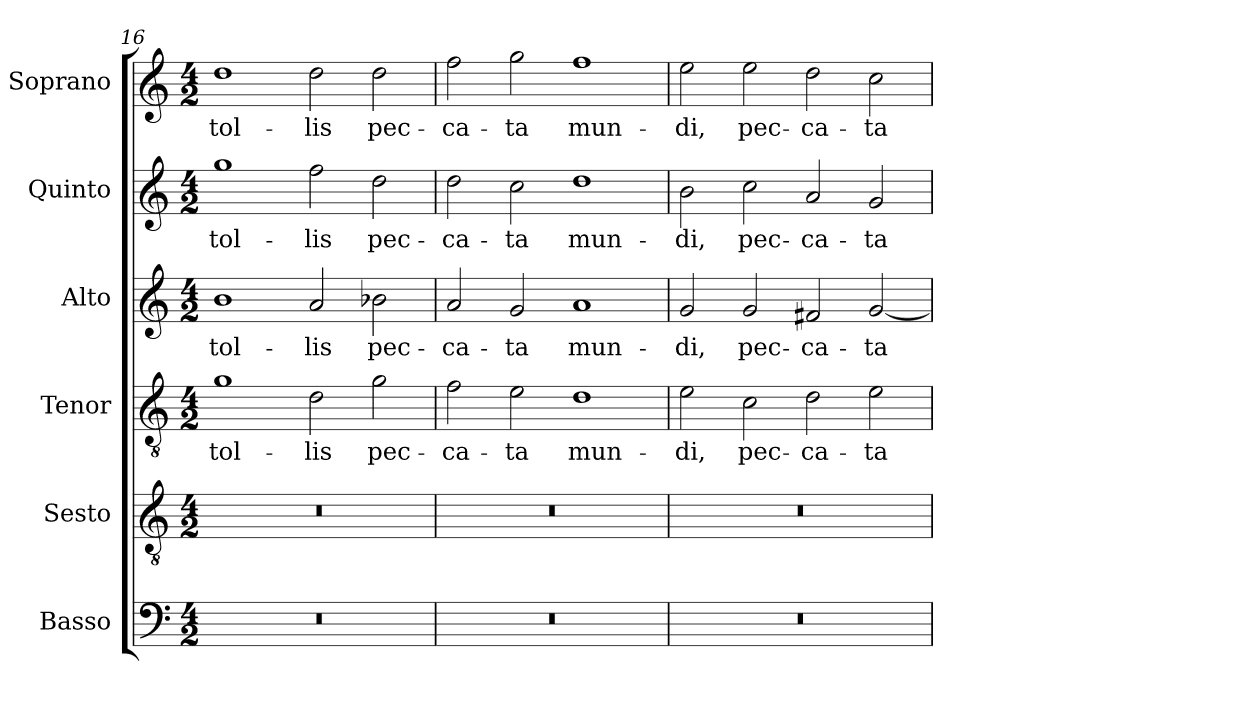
**kern	**kern	**kern	**text	**kern	**text	**kern	**text	**kern	**text
*part6	*part5	*part4	*part4	*part3	*part3	*part2	*part2	*part1	*part1
*staff6	*staff5	*staff4	*staff4	*staff3	*staff3	*staff2	*staff2	*staff1	*staff1
*I"Basso	*I"Sesto	*I"Tenor	*	*I"Alto	*	*I"Quinto	*	*I"Soprano	*
*	*I'T.	*I'T.	*	*I'A.	*	*	*	*I'Sop.	*
!!LO:LB:g=z
*clefF4	*clefGv2	*clefGv2	*	*clefG2	*	*clefG2	*	*clefG2	*
*	*ITrd7c12	*ITrd7c12	*	*	*	*	*	*	*
*k[]	*k[]	*k[]	*	*k[]	*	*k[]	*	*k[]	*
*C:	*C:	*C:	*	*C:	*	*C:	*	*C:	*
*M4/2	*M4/2	*M4/2	*	*M4/2	*	*M4/2	*	*M4/2	*
=16	=16	=16	=16	=16	=16	=16	=16	=16	=16
!LO:N:vis=1	!LO:N:vis=1	!	!	!	!	!	!	!	!
!	!	!	!LO:LY:b:color=#000000	!	!	!	!	!	!
!	!	!	!	!	!LO:LY:b:color=#000000	!	!	!	!
!	!	!	!	!	!	!	!LO:LY:b:color=#000000	!	!
!	!	!	!	!	!	!	!	!	!LO:LY:b:color=#000000
0r	0r	1Gi	tol-	1bi	tol-	1ggi	tol-	1ddi	tol-
!	!	!	!LO:LY:b:color=#000000	!	!	!	!	!	!
!	!	!	!	!	!LO:LY:b:color=#000000	!	!	!	!
!	!	!	!	!	!	!	!LO:LY:b:color=#000000	!	!
!	!	!	!	!	!	!	!	!	!LO:LY:b:color=#000000
.	.	2Di\	-lis	2ai/	-lis	2ffi\	-lis	2ddi\	-lis
!	!	!	!LO:LY:b:color=#000000	!	!	!	!	!	!
!	!	!	!	!	!LO:LY:b:color=#000000	!	!	!	!
!	!	!	!	!	!	!	!LO:LY:b:color=#000000	!	!
!	!	!	!	!	!	!	!	!	!LO:LY:b:color=#000000
.	.	2Gi\	pec-	2b-Xi\	pec-	2ddi\	pec-	2ddi\	pec-
=17	=17	=17	=17	=17	=17	=17	=17	=17	=17
!LO:N:vis=1	!LO:N:vis=1	!	!	!	!	!	!	!	!
!	!	!	!LO:LY:b:color=#000000	!	!	!	!	!	!
!	!	!	!	!	!LO:LY:b:color=#000000	!	!	!	!
!	!	!	!	!	!	!	!LO:LY:b:color=#000000	!	!
!	!	!	!	!	!	!	!	!	!LO:LY:b:color=#000000
0r	0r	2Fi\	-ca-	2ai/	-ca-	2ddi\	-ca-	2ffi\	-ca-
!	!	!	!LO:LY:b:color=#000000	!	!	!	!	!	!
!	!	!	!	!	!LO:LY:b:color=#000000	!	!	!	!
!	!	!	!	!	!	!	!LO:LY:b:color=#000000	!	!
!	!	!	!	!	!	!	!	!	!LO:LY:b:color=#000000
.	.	2Ei\	-ta	2gi/	-ta	2cci\	-ta	2ggi\	-ta
!	!	!	!LO:LY:b:color=#000000	!	!	!	!	!	!
!	!	!	!	!	!LO:LY:b:color=#000000	!	!	!	!
!	!	!	!	!	!	!	!LO:LY:b:color=#000000	!	!
!	!	!	!	!	!	!	!	!	!LO:LY:b:color=#000000
.	.	1Di	mun-	1ai	mun-	1ddi	mun-	1ffi	mun-
=18	=18	=18	=18	=18	=18	=18	=18	=18	=18
!LO:N:vis=1	!LO:N:vis=1	!	!	!	!	!	!	!	!
!	!	!	!LO:LY:b:color=#000000	!	!	!	!	!	!
!	!	!	!	!	!LO:LY:b:color=#000000	!	!	!	!
!	!	!	!	!	!	!	!LO:LY:b:color=#000000	!	!
!	!	!	!	!	!	!	!	!	!LO:LY:b:color=#000000
0r	0r	2Ei\	-di,	2gi/	-di,	2bi\	-di,	2eei\	-di,
!	!	!	!LO:LY:b:color=#000000	!	!	!	!	!	!
!	!	!	!	!	!LO:LY:b:color=#000000	!	!	!	!
!	!	!	!	!	!	!	!LO:LY:b:color=#000000	!	!
!	!	!	!	!	!	!	!	!	!LO:LY:b:color=#000000
.	.	2Ci\	pec-	2gi/	pec-	2cci\	pec-	2eei\	pec-
!	!	!	!LO:LY:b:color=#000000	!	!	!	!	!	!
!	!	!	!	!	!LO:LY:b:color=#000000	!	!	!	!
!	!	!	!	!	!	!	!LO:LY:b:color=#000000	!	!
!	!	!	!	!	!	!	!	!	!LO:LY:b:color=#000000
.	.	2Di\	-ca-	2f#Xi/	-ca-	2ai/	-ca-	2ddi\	-ca-
!	!	!	!LO:LY:b:color=#000000	!	!	!	!	!	!
!	!	!	!	!	!LO:LY:b:color=#000000	!	!	!	!
!	!	!	!	!	!	!	!LO:LY:b:color=#000000	!	!
!	!	!	!	!	!	!	!	!	!LO:LY:b:color=#000000
.	.	2Ei\	-ta	[2gi/	-ta	2gi/	-ta	2cci\	-ta
=	=	=	=	=	=	=	=	=	=
*-	*-	*-	*-	*-	*-	*-	*-	*-	*-
